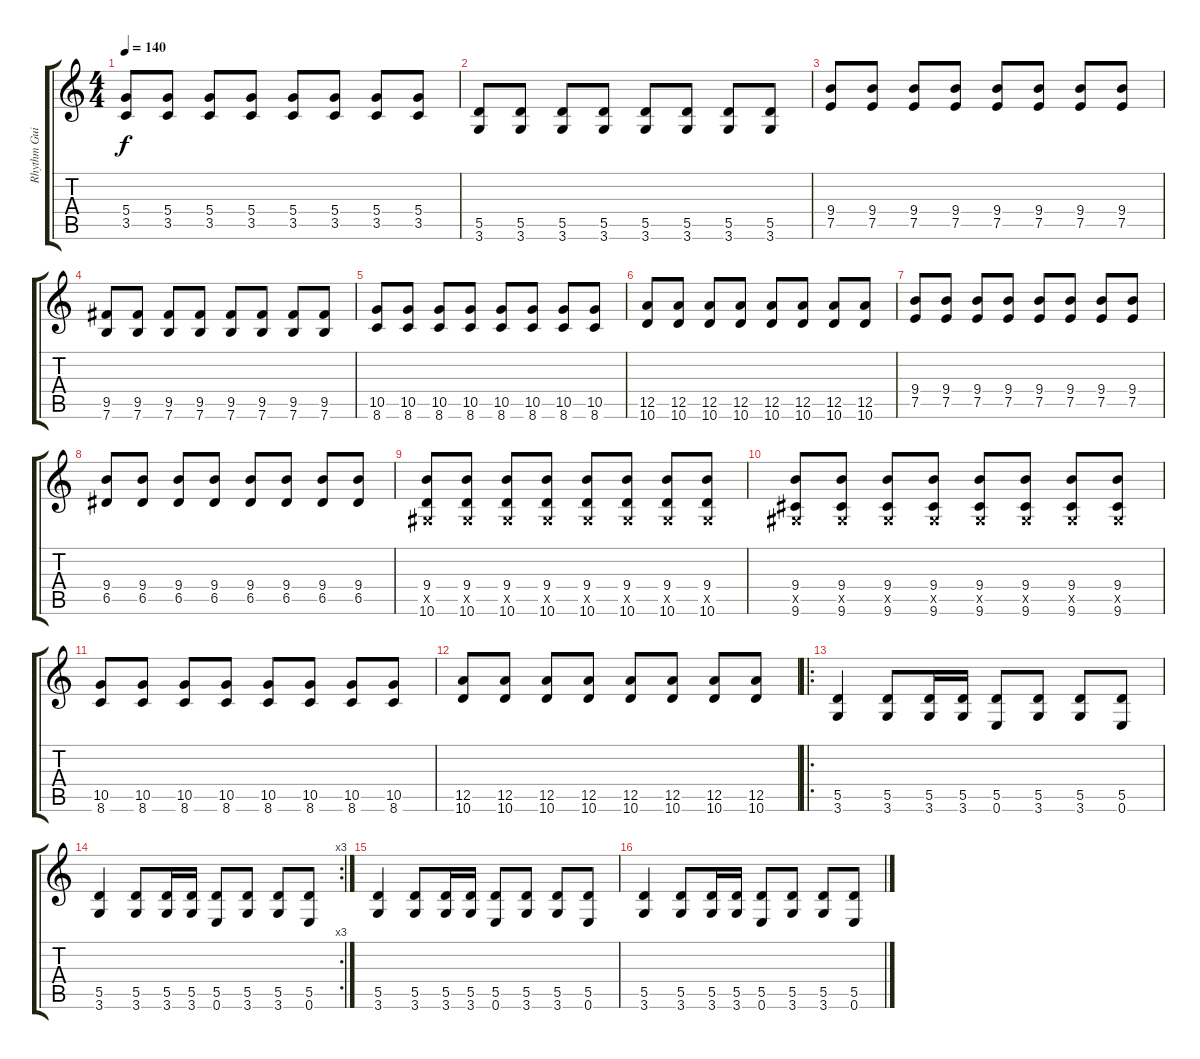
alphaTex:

\track ("Rhythm Guitar" "Rhythm Gui") {instrument overdrivenguitar}
\staff {score tabs}
\tuning (E4 B3 G3 D3 A2 E2) {hide}
\ts (4 4)
\tempo 140
\clef g2
\ks c
(5.4 3.5).8{dy f} (5.4 3.5).8 (5.4 3.5).8 (5.4 3.5).8 (5.4 3.5).8 (5.4 3.5).8 (5.4 3.5).8 (5.4 3.5).8 |
(5.5 3.6).8 (5.5 3.6).8 (5.5 3.6).8 (5.5 3.6).8 (5.5 3.6).8 (5.5 3.6).8 (5.5 3.6).8 (5.5 3.6).8 |
(9.4 7.5).8 (9.4 7.5).8 (9.4 7.5).8 (9.4 7.5).8 (9.4 7.5).8 (9.4 7.5).8 (9.4 7.5).8 (9.4 7.5).8 |
(9.5 7.6).8 (9.5 7.6).8 (9.5 7.6).8 (9.5 7.6).8 (9.5 7.6).8 (9.5 7.6).8 (9.5 7.6).8 (9.5 7.6).8 |
(10.5 8.6).8 (10.5 8.6).8 (10.5 8.6).8 (10.5 8.6).8 (10.5 8.6).8 (10.5 8.6).8 (10.5 8.6).8 (10.5 8.6).8 |
(12.5 10.6).8 (12.5 10.6).8 (12.5 10.6).8 (12.5 10.6).8 (12.5 10.6).8 (12.5 10.6).8 (12.5 10.6).8 (12.5 10.6).8 |
(9.4 7.5).8 (9.4 7.5).8 (9.4 7.5).8 (9.4 7.5).8 (9.4 7.5).8 (9.4 7.5).8 (9.4 7.5).8 (9.4 7.5).8 |
(9.4 6.5).8 (9.4 6.5).8 (9.4 6.5).8 (9.4 6.5).8 (9.4 6.5).8 (9.4 6.5).8 (9.4 6.5).8 (9.4 6.5).8 |
(9.4 -1.5{x} 10.6).8 (9.4 -1.5{x} 10.6).8 (9.4 -1.5{x} 10.6).8 (9.4 -1.5{x} 10.6).8 (9.4 -1.5{x} 10.6).8 (9.4 -1.5{x} 10.6).8 (9.4 -1.5{x} 10.6).8 (9.4 -1.5{x} 10.6).8 |
(9.4 -1.5{x} 9.6).8 (9.4 -1.5{x} 9.6).8 (9.4 -1.5{x} 9.6).8 (9.4 -1.5{x} 9.6).8 (9.4 -1.5{x} 9.6).8 (9.4 -1.5{x} 9.6).8 (9.4 -1.5{x} 9.6).8 (9.4 -1.5{x} 9.6).8 |
(10.5 8.6).8 (10.5 8.6).8 (10.5 8.6).8 (10.5 8.6).8 (10.5 8.6).8 (10.5 8.6).8 (10.5 8.6).8 (10.5 8.6).8 |
(12.5 10.6).8 (12.5 10.6).8 (12.5 10.6).8 (12.5 10.6).8 (12.5 10.6).8 (12.5 10.6).8 (12.5 10.6).8 (12.5 10.6).8 |
\ro
(5.5 3.6).4 (5.5 3.6).8 (5.5 3.6).16 (5.5 3.6).16 (5.5 0.6).8 (5.5 3.6).8 (5.5 3.6).8 (5.5 0.6).8 |
\rc 3
(5.5 3.6).4 (5.5 3.6).8 (5.5 3.6).16 (5.5 3.6).16 (5.5 0.6).8 (5.5 3.6).8 (5.5 3.6).8 (5.5 0.6).8 |
(5.5 3.6).4 (5.5 3.6).8 (5.5 3.6).16 (5.5 3.6).16 (5.5 0.6).8 (5.5 3.6).8 (5.5 3.6).8 (5.5 0.6).8 |
(5.5 3.6).4 (5.5 3.6).8 (5.5 3.6).16 (5.5 3.6).16 (5.5 0.6).8 (5.5 3.6).8 (5.5 3.6).8 (5.5 0.6).8
